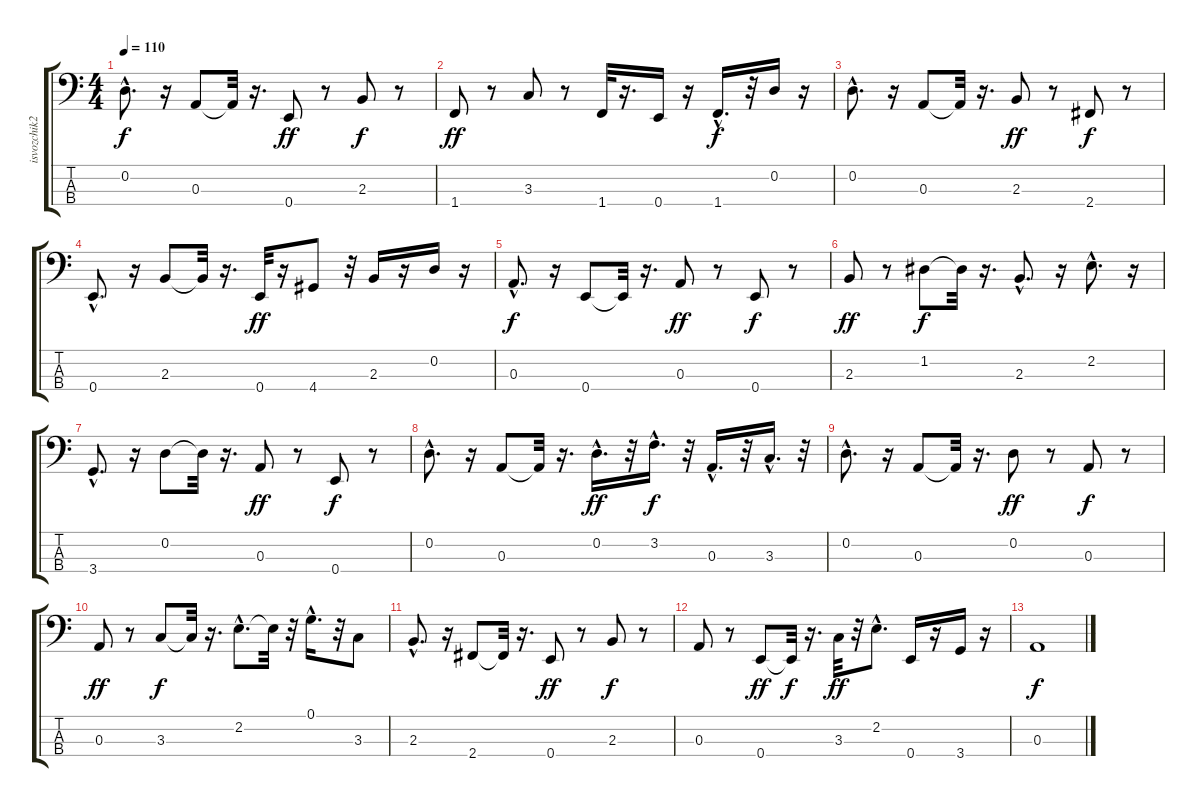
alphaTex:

\track ("isvozchik2" "isvozchik2") {instrument acousticbass}
\staff {score tabs}
\tuning (G2 D2 A1 E1) {hide}
\ts (4 4)
\tempo 110
\clef f4
\ks c
0.2{hac}.8{d dy f} r.16 0.3.8 0.3{t}.32 r.16{d} 0.4.8{dy ff} r.8 2.3.8{dy f} r.8 |
1.4.8{dy ff} r.8 3.3.8 r.8 1.4.32 r.16{d} 0.4.16 r.16 1.4{hac}.16{d dy f} r.32 0.2.16 r.16 |
0.2{hac}.8{d} r.16 0.3.8 0.3{t}.32 r.16{d} 2.3.8{dy ff} r.8 2.4.8{dy f} r.8 |
0.4{hac}.8{d} r.16 2.3.8 2.3{t}.32 r.16{d} 0.4.32{dy ff} r.16 4.4.8 r.32 2.3.16 r.16 0.2.16 r.16 |
0.3{hac}.8{d dy f} r.16 0.4.8 0.4{t}.32 r.16{d} 0.3.8{dy ff} r.8 0.4.8{dy f} r.8 |
2.3.8{dy ff} r.8 1.2.8{dy f} 1.2{t}.32 r.16{d} 2.3{hac}.8{d} r.16 2.2{hac}.8{d} r.16 |
3.4{hac}.8{d} r.16 0.2.8 0.2{t}.32 r.16{d} 0.3.8{dy ff} r.8 0.4.8{dy f} r.8 |
0.2{hac}.8{d} r.16 0.3.8 0.3{t}.32 r.16{d} 0.2{hac}.16{d dy ff} r.32 3.2{hac}.16{d dy f} r.32 0.3{hac}.16{d} r.32 3.3{hac}.16{d} r.32 |
0.2{hac}.8{d} r.16 0.3.8 0.3{t}.32 r.16{d} 0.2.8{dy ff} r.8 0.3.8{dy f} r.8 |
0.3.8{dy ff} r.8 3.3.8{dy f} 3.3{t}.32 r.16{d} 2.2{hac}.8{d} 2.2{t}.32 r.32 0.1{hac}.16{d} r.32 3.3.8 |
2.3{hac}.8{d} r.16 2.4.8 2.4{t}.32 r.16{d} 0.4.8{dy ff} r.8 2.3.8{dy f} r.8 |
0.3.8 r.8 0.4.8{dy ff} 0.4{t}.32{dy f} r.16{d} 3.3.32{dy ff} r.32 2.2{hac}.8{d} 0.4.16 r.16 3.4.16 r.16 |
0.3.1{dy f}
